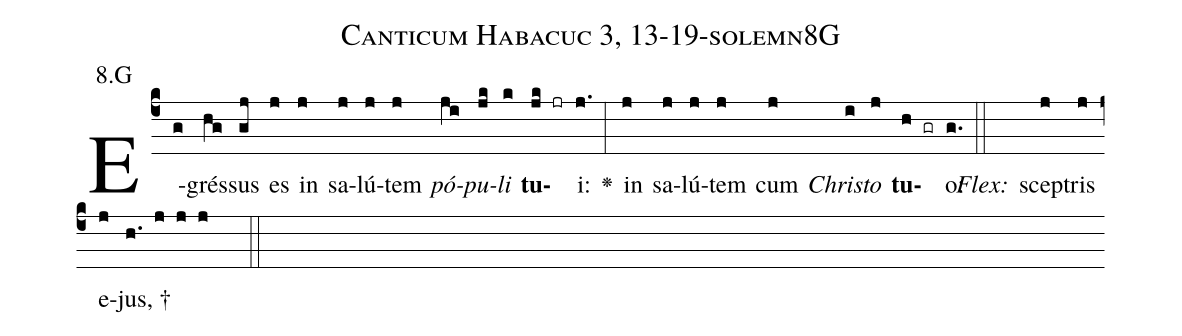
name: Canticum Habacuc 3, 13-19-solemn8G;
annotation: 8.G;
%%
(c4)E(g)grés(hg)sus(gj) es(j) in(j) sa(j)lú(j)tem(j) <i>pó</i>(ji)<i>pu</i>(jk)<i>li</i>(k) <b>tu</b>(jk jr)i:(j.) <v>\greheightstar</v>(:) in(j) sa(j)lú(j)tem(j) cum(j) <i>Chri</i>(i)<i>sto</i>(j) <b>tu</b>(h gr)o:(g.) (::)
<i>Flex:</i>()  scep(j)tris(j) e(j)jus, †(h. j j j  ::)

%E(j) u(j) o(i) u(j) a(h) e.(g.) (::)
